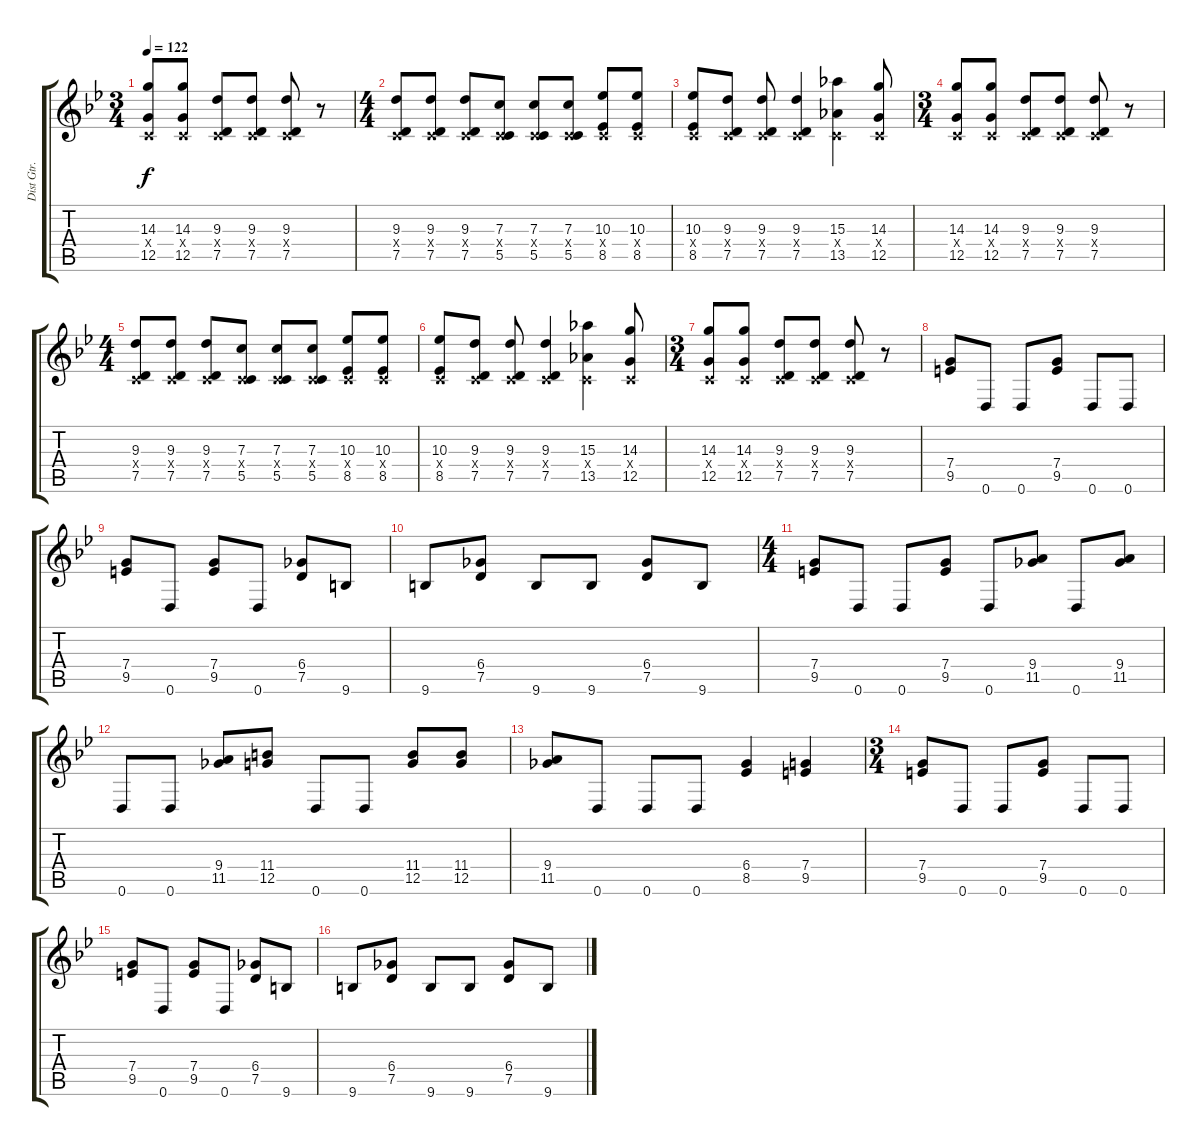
\track ("Dist Gtr. 2 (Lead)" "Dist Gtr. ") {instrument distortionguitar}
\staff {score tabs}
\tuning (D4 A3 F3 C3 G2 D2) {hide}
\ts (3 4)
\tempo 122
\clef g2
\ks bb
(14.3 0.4{x} 12.5).8{dy f} (14.3 0.4{x} 12.5).8 (9.3 0.4{x} 7.5).8 (9.3 0.4{x} 7.5).8 (9.3 0.4{x} 7.5).8 r.8 |
\ts (4 4)
(9.3 0.4{x} 7.5).8 (9.3 0.4{x} 7.5).8 (9.3 0.4{x} 7.5).8 (7.3 0.4{x} 5.5).8 (7.3 0.4{x} 5.5).8 (7.3 0.4{x} 5.5).8 (10.3 0.4{x} 8.5).8 (10.3 0.4{x} 8.5).8 |
(10.3 0.4{x} 8.5).8 (9.3 0.4{x} 7.5).8 (9.3 0.4{x} 7.5).8 (9.3 0.4{x} 7.5).4 (15.3 0.4{x} 13.5).4 (14.3 0.4{x} 12.5).8 |
\ts (3 4)
(14.3 0.4{x} 12.5).8 (14.3 0.4{x} 12.5).8 (9.3 0.4{x} 7.5).8 (9.3 0.4{x} 7.5).8 (9.3 0.4{x} 7.5).8 r.8 |
\ts (4 4)
(9.3 0.4{x} 7.5).8 (9.3 0.4{x} 7.5).8 (9.3 0.4{x} 7.5).8 (7.3 0.4{x} 5.5).8 (7.3 0.4{x} 5.5).8 (7.3 0.4{x} 5.5).8 (10.3 0.4{x} 8.5).8 (10.3 0.4{x} 8.5).8 |
(10.3 0.4{x} 8.5).8 (9.3 0.4{x} 7.5).8 (9.3 0.4{x} 7.5).8 (9.3 0.4{x} 7.5).4 (15.3 0.4{x} 13.5).4 (14.3 0.4{x} 12.5).8 |
\ts (3 4)
(14.3 0.4{x} 12.5).8 (14.3 0.4{x} 12.5).8 (9.3 0.4{x} 7.5).8 (9.3 0.4{x} 7.5).8 (9.3 0.4{x} 7.5).8 r.8 |
(7.4 9.5).8 0.6.8 0.6.8 (7.4 9.5).8 0.6.8 0.6.8 |
(7.4 9.5).8 0.6.8 (7.4 9.5).8 0.6.8 (6.4 7.5).8 9.6.8 |
9.6.8 (6.4 7.5).8 9.6.8 9.6.8 (6.4 7.5).8 9.6.8 |
\ts (4 4)
(7.4 9.5).8 0.6.8 0.6.8 (7.4 9.5).8 0.6.8 (9.4 11.5).8 0.6.8 (9.4 11.5).8 |
0.6.8 0.6.8 (9.4 11.5).8 (11.4 12.5).8 0.6.8 0.6.8 (11.4 12.5).8 (11.4 12.5).8 |
(9.4 11.5).8 0.6.8 0.6.8 0.6.8 (6.4 8.5).4 (7.4 9.5).4 |
\ts (3 4)
(7.4 9.5).8 0.6.8 0.6.8 (7.4 9.5).8 0.6.8 0.6.8 |
(7.4 9.5).8 0.6.8 (7.4 9.5).8 0.6.8 (6.4 7.5).8 9.6.8 |
9.6.8 (6.4 7.5).8 9.6.8 9.6.8 (6.4 7.5).8 9.6.8
